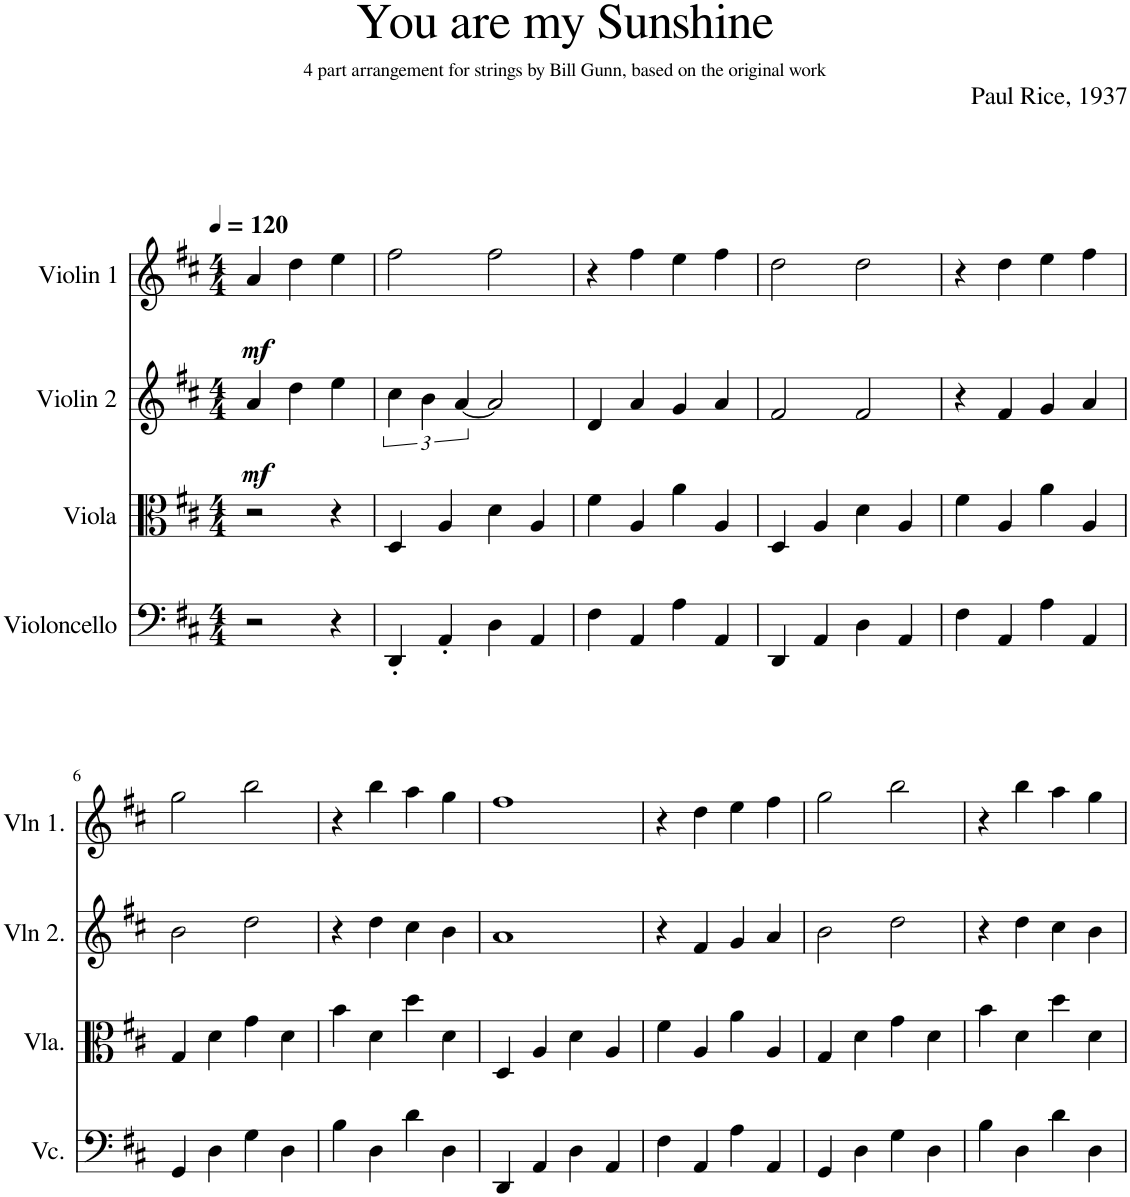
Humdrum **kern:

**kern	**kern	**kern	**dynam	**kern	**dynam
*part4	*part3	*part2	*part2	*part1	*part1
*staff4	*staff3	*staff2	*staff2	*staff1	*staff1
*I"Violoncello	*I"Viola	*I"Violin 2	*	*I"Violin 1	*
*I'Vc.	*I'Vla.	*I'Vln 2.	*	*I'Vln 1.	*
*clefF4	*clefC3	*clefG2	*	*clefG2	*
*k[f#c#]	*k[f#c#]	*k[f#c#]	*	*k[f#c#]	*
*M4/4	*M4/4	*M4/4	*	*M4/4	*
*MM120	*MM120	*MM120	*	*MM120	*
=1	=1	=1	=1	=1	=1
!	!	!	!LO:DY:b	!	!LO:DY:b
2r	2r	4a/	mf	4a/	mf
.	.	4dd\	.	4dd\	.
4r	4r	4ee\	.	4ee\	.
=2	=2	=2	=2	=2	=2
4DD'/	4D/	6cc#\	.	2ff#\	.
.	.	6b\	.	.	.
4AA'/	4A/	.	.	.	.
.	.	[6a/	.	.	.
4D\	4d\	2a/]	.	2ff#\	.
4AA/	4A/	.	.	.	.
=3	=3	=3	=3	=3	=3
4F#\	4f#\	4d/	.	4r	.
4AA/	4A/	4a/	.	4ff#\	.
4A\	4a\	4g/	.	4ee\	.
4AA/	4A/	4a/	.	4ff#\	.
=4	=4	=4	=4	=4	=4
4DD/	4D/	2f#/	.	2dd\	.
4AA/	4A/	.	.	.	.
4D\	4d\	2f#/	.	2dd\	.
4AA/	4A/	.	.	.	.
=5	=5	=5	=5	=5	=5
4F#\	4f#\	4r	.	4r	.
4AA/	4A/	4f#/	.	4dd\	.
4A\	4a\	4g/	.	4ee\	.
4AA/	4A/	4a/	.	4ff#\	.
!!LO:LB:g=z
=6	=6	=6	=6	=6	=6
4GG/	4G/	2b\	.	2gg\	.
4D\	4d\	.	.	.	.
4G\	4g\	2dd\	.	2bb\	.
4D\	4d\	.	.	.	.
=7	=7	=7	=7	=7	=7
4B\	4b\	4r	.	4r	.
4D\	4d\	4dd\	.	4bb\	.
4d\	4dd\	4cc#\	.	4aa\	.
4D\	4d\	4b\	.	4gg\	.
=8	=8	=8	=8	=8	=8
4DD/	4D/	1a	.	1ff#	.
4AA/	4A/	.	.	.	.
4D\	4d\	.	.	.	.
4AA/	4A/	.	.	.	.
=9	=9	=9	=9	=9	=9
4F#\	4f#\	4r	.	4r	.
4AA/	4A/	4f#/	.	4dd\	.
4A\	4a\	4g/	.	4ee\	.
4AA/	4A/	4a/	.	4ff#\	.
=10	=10	=10	=10	=10	=10
4GG/	4G/	2b\	.	2gg\	.
4D\	4d\	.	.	.	.
4G\	4g\	2dd\	.	2bb\	.
4D\	4d\	.	.	.	.
=11	=11	=11	=11	=11	=11
4B\	4b\	4r	.	4r	.
4D\	4d\	4dd\	.	4bb\	.
4d\	4dd\	4cc#\	.	4aa\	.
4D\	4d\	4b\	.	4gg\	.
=	=	=	=	=	=
*-	*-	*-	*-	*-	*-
